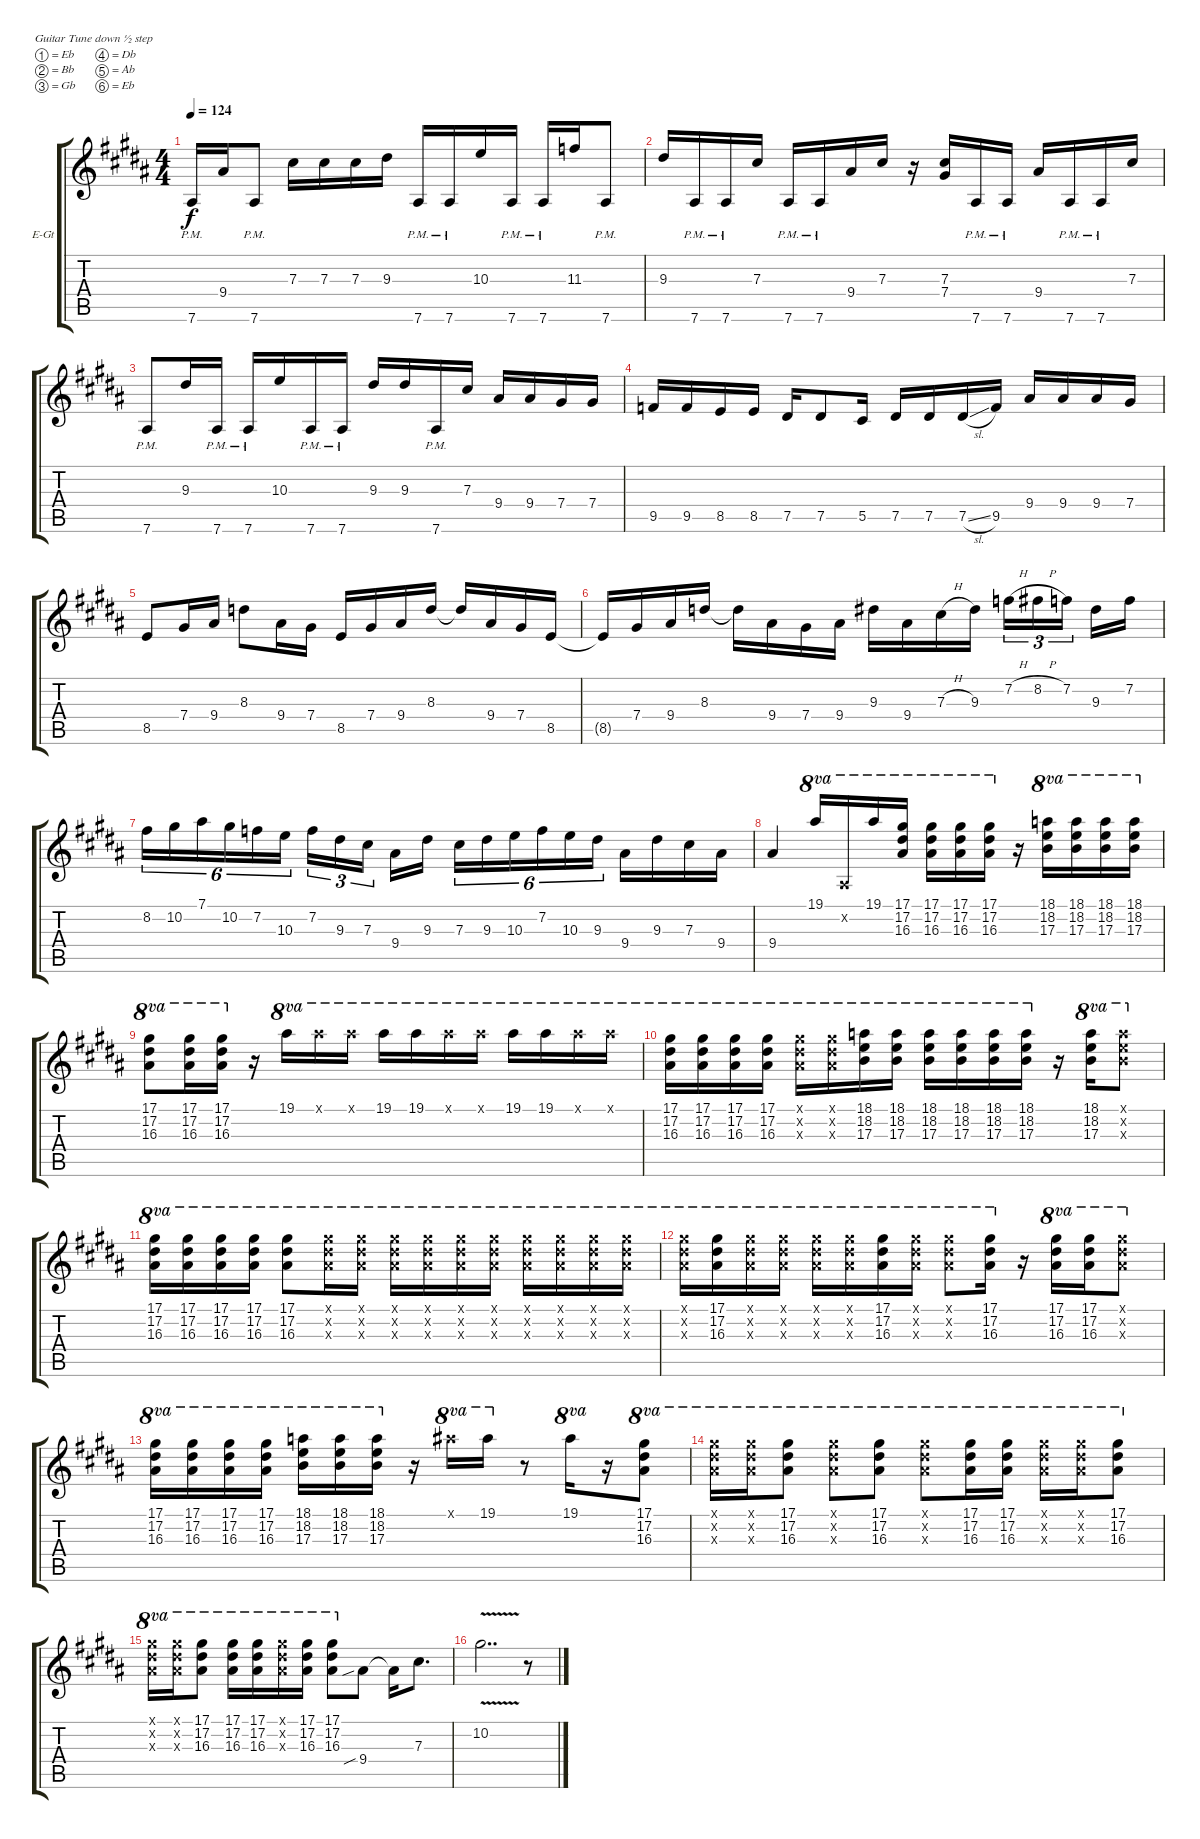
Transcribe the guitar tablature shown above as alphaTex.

\bracketExtendMode groupsimilarinstruments
\firstSystemTrackNameOrientation horizontal
\otherSystemsTrackNameOrientation horizontal
\track ("Untitled" "E-Gt") {instrument overdrivenguitar}
\staff {score tabs}
\tuning (Eb4 Bb3 Gb3 Db3 Ab2 Eb2)
\ts (4 4)
\tempo 124
\clef g2
\ks b
7.6{pm}.16{dy f} 9.4.16 7.6{pm}.8 7.3.16 7.3.16 7.3.16 9.3.16 7.6{pm}.16 7.6{pm}.16 10.3.16 7.6{pm}.16 7.6{pm}.16 11.3.16 7.6{pm}.8 |
\ks g#minor
9.3.16 7.6{pm}.16 7.6{pm}.16 7.3.16 7.6{pm}.16 7.6{pm}.16 9.4.16 7.3.16 r.16 (7.3 7.4).16 7.6{pm}.16 7.6{pm}.16 9.4.16 7.6{pm}.16 7.6{pm}.16 7.3.16 |
7.6{pm}.8 9.3.16 7.6{pm}.16 7.6{pm}.16 10.3.16 7.6{pm}.16 7.6{pm}.16 9.3.16 9.3.16 7.6{pm}.16 7.3.16 9.4.16 9.4.16 7.4.16 7.4.16 |
\ks b
9.5.16 9.5.16 8.5.16 8.5.16 7.5.16 7.5.8 5.5.16 7.5.16 7.5.16 7.5{sl}.16 9.5.16 9.4.16 9.4.16 9.4.16 7.4.16 |
\ks g#minor
8.5.8 7.4.16 9.4.16 8.3.8 9.4.16 7.4.16 8.5.16 7.4.16 9.4.16 8.3.16 8.3{t}.16 9.4.16 7.4.16 8.5.16 |
8.5{t}.16 7.4.16 9.4.16 8.3.16 8.3{t}.16 9.4.16 7.4.16 9.4.16 9.3.16 9.4.16 7.3{h}.16 9.3.16 7.2{h}.16{tu (3 2)} 8.2{h}.16{tu (3 2)} 7.2.16{tu (3 2)} 9.3.16 7.2.16 |
\ks b
8.2.16{tu (6 4)} 10.2.16{tu (6 4)} 7.1.16{tu (6 4)} 10.2.16{tu (6 4)} 7.2.16{tu (6 4)} 10.3.16{tu (6 4)} 7.2.16{tu (3 2)} 9.3.16{tu (3 2)} 7.3.16{tu (3 2)} 9.4.16 9.3.16 7.3.16{tu (6 4)} 9.3.16{tu (6 4)} 10.3.16{tu (6 4)} 7.2.16{tu (6 4)} 10.3.16{tu (6 4)} 9.3.16{tu (6 4)} 9.4.16 9.3.16 7.3.16 9.4.16 |
\ks g#minor
9.4.4 19.1.16{ot 8va} 0.2{x}.16{ot 8va} 19.1.16{ot 8va} (17.1 17.2 16.3).16{ot 8va} (17.1 17.2 16.3).16{ot 8va} (17.1 17.2 16.3).16{ot 8va} (17.1 17.2 16.3).16{ot 8va} r.16 (18.1 18.2 17.3).16{ot 8va} (18.1 18.2 17.3).16{ot 8va} (18.1 18.2 17.3).16{ot 8va} (18.1 18.2 17.3).16{ot 8va} |
(17.1 17.2 16.3).8{ot 8va} (17.1 17.2 16.3).16{ot 8va} (17.1 17.2 16.3).16{ot 8va} r.16 19.1.16{ot 8va} 19.1{x}.16{ot 8va} 19.1{x}.16{ot 8va} 19.1.16{ot 8va} 19.1.16{ot 8va} 19.1{x}.16{ot 8va} 19.1{x}.16{ot 8va} 19.1.16{ot 8va} 19.1.16{ot 8va} 19.1{x}.16{ot 8va} 19.1{x}.16{ot 8va} |
\ks b
(17.1 17.2 16.3).16{ot 8va} (17.1 17.2 16.3).16{ot 8va} (17.1 17.2 16.3).16{ot 8va} (17.1 17.2 16.3).16{ot 8va} (17.1{x} 17.2{x} 16.3{x}).16{ot 8va} (17.1{x} 17.2{x} 16.3{x}).16{ot 8va} (18.1 18.2 17.3).16{ot 8va} (18.1 18.2 17.3).16{ot 8va} (18.1 18.2 17.3).16{ot 8va} (18.1 18.2 17.3).16{ot 8va} (18.1 18.2 17.3).16{ot 8va} (18.1 18.2 17.3).16{ot 8va} r.16 (18.1 18.2 17.3).16{ot 8va} (18.1{x} 18.2{x} 17.3{x}).8{ot 8va} |
\ks g#minor
(17.1 17.2 16.3).16{ot 8va} (17.1 17.2 16.3).16{ot 8va} (17.1 17.2 16.3).16{ot 8va} (17.1 17.2 16.3).16{ot 8va} (17.1 17.2 16.3).8{ot 8va} (17.1{x} 17.2{x} 16.3{x}).16{ot 8va} (17.1{x} 17.2{x} 16.3{x}).16{ot 8va} (17.1{x} 17.2{x} 16.3{x}).16{ot 8va} (17.1{x} 17.2{x} 16.3{x}).16{ot 8va} (17.1{x} 17.2{x} 16.3{x}).16{ot 8va} (17.1{x} 17.2{x} 16.3{x}).16{ot 8va} (17.1{x} 17.2{x} 16.3{x}).16{ot 8va} (17.1{x} 17.2{x} 16.3{x}).16{ot 8va} (17.1{x} 17.2{x} 16.3{x}).16{ot 8va} (17.1{x} 17.2{x} 16.3{x}).16{ot 8va} |
(17.1{x} 17.2{x} 16.3{x}).16{ot 8va} (17.1 17.2 16.3).16{ot 8va} (17.1{x} 17.2{x} 16.3{x}).16{ot 8va} (17.1{x} 17.2{x} 16.3{x}).16{ot 8va} (17.1{x} 17.2{x} 16.3{x}).16{ot 8va} (17.1{x} 17.2{x} 16.3{x}).16{ot 8va} (17.1 17.2 16.3).16{ot 8va} (17.1{x} 17.2{x} 16.3{x}).16{ot 8va} (17.1{x} 17.2{x} 16.3{x}).8{ot 8va} (17.1 17.2 16.3).16{ot 8va} r.16 (17.1 17.2 16.3).16{ot 8va} (17.1 17.2 16.3).16{ot 8va} (17.1{x} 17.2{x} 16.3{x}).8{ot 8va} |
\ks b
(17.1 17.2 16.3).16{ot 8va} (17.1 17.2 16.3).16{ot 8va} (17.1 17.2 16.3).16{ot 8va} (17.1 17.2 16.3).16{ot 8va} (18.1 18.2 17.3).16{ot 8va} (18.1 18.2 17.3).16{ot 8va} (18.1 18.2 17.3).16{ot 8va} r.16 19.1{x}.16{ot 8va} 19.1.16{ot 8va} r.8 19.1.16{ot 8va} r.16 (17.1 17.2 16.3).8{ot 8va} |
\ks g#minor
(17.1{x} 17.2{x} 16.3{x}).16{ot 8va} (17.1{x} 17.2{x} 16.3{x}).16{ot 8va} (17.1 17.2 16.3).8{ot 8va} (17.1{x} 17.2{x} 16.3{x}).8{ot 8va} (17.1 17.2 16.3).8{ot 8va} (17.1{x} 17.2{x} 16.3{x}).8{ot 8va} (17.1 17.2 16.3).16{ot 8va} (17.1 17.2 16.3).16{ot 8va} (17.1{x} 17.2{x} 16.3{x}).16{ot 8va} (17.1{x} 17.2{x} 16.3{x}).16{ot 8va} (17.1 17.2 16.3).8{ot 8va} |
(17.1{x} 17.2{x} 16.3{x}).16{ot 8va} (17.1{x} 17.2{x} 16.3{x}).16{ot 8va} (17.1 17.2 16.3).8{ot 8va} (17.1 17.2 16.3).16{ot 8va} (17.1 17.2 16.3).16{ot 8va} (17.1{x} 17.2{x} 16.3{x}).16{ot 8va} (17.1 17.2 16.3).16{ot 8va} (17.1 17.2 16.3).8{ot 8va} 9.4{sib}.8 9.4{t}.16 7.3.8{d} |
\ks b
10.2{v}.2{dd} r.8
